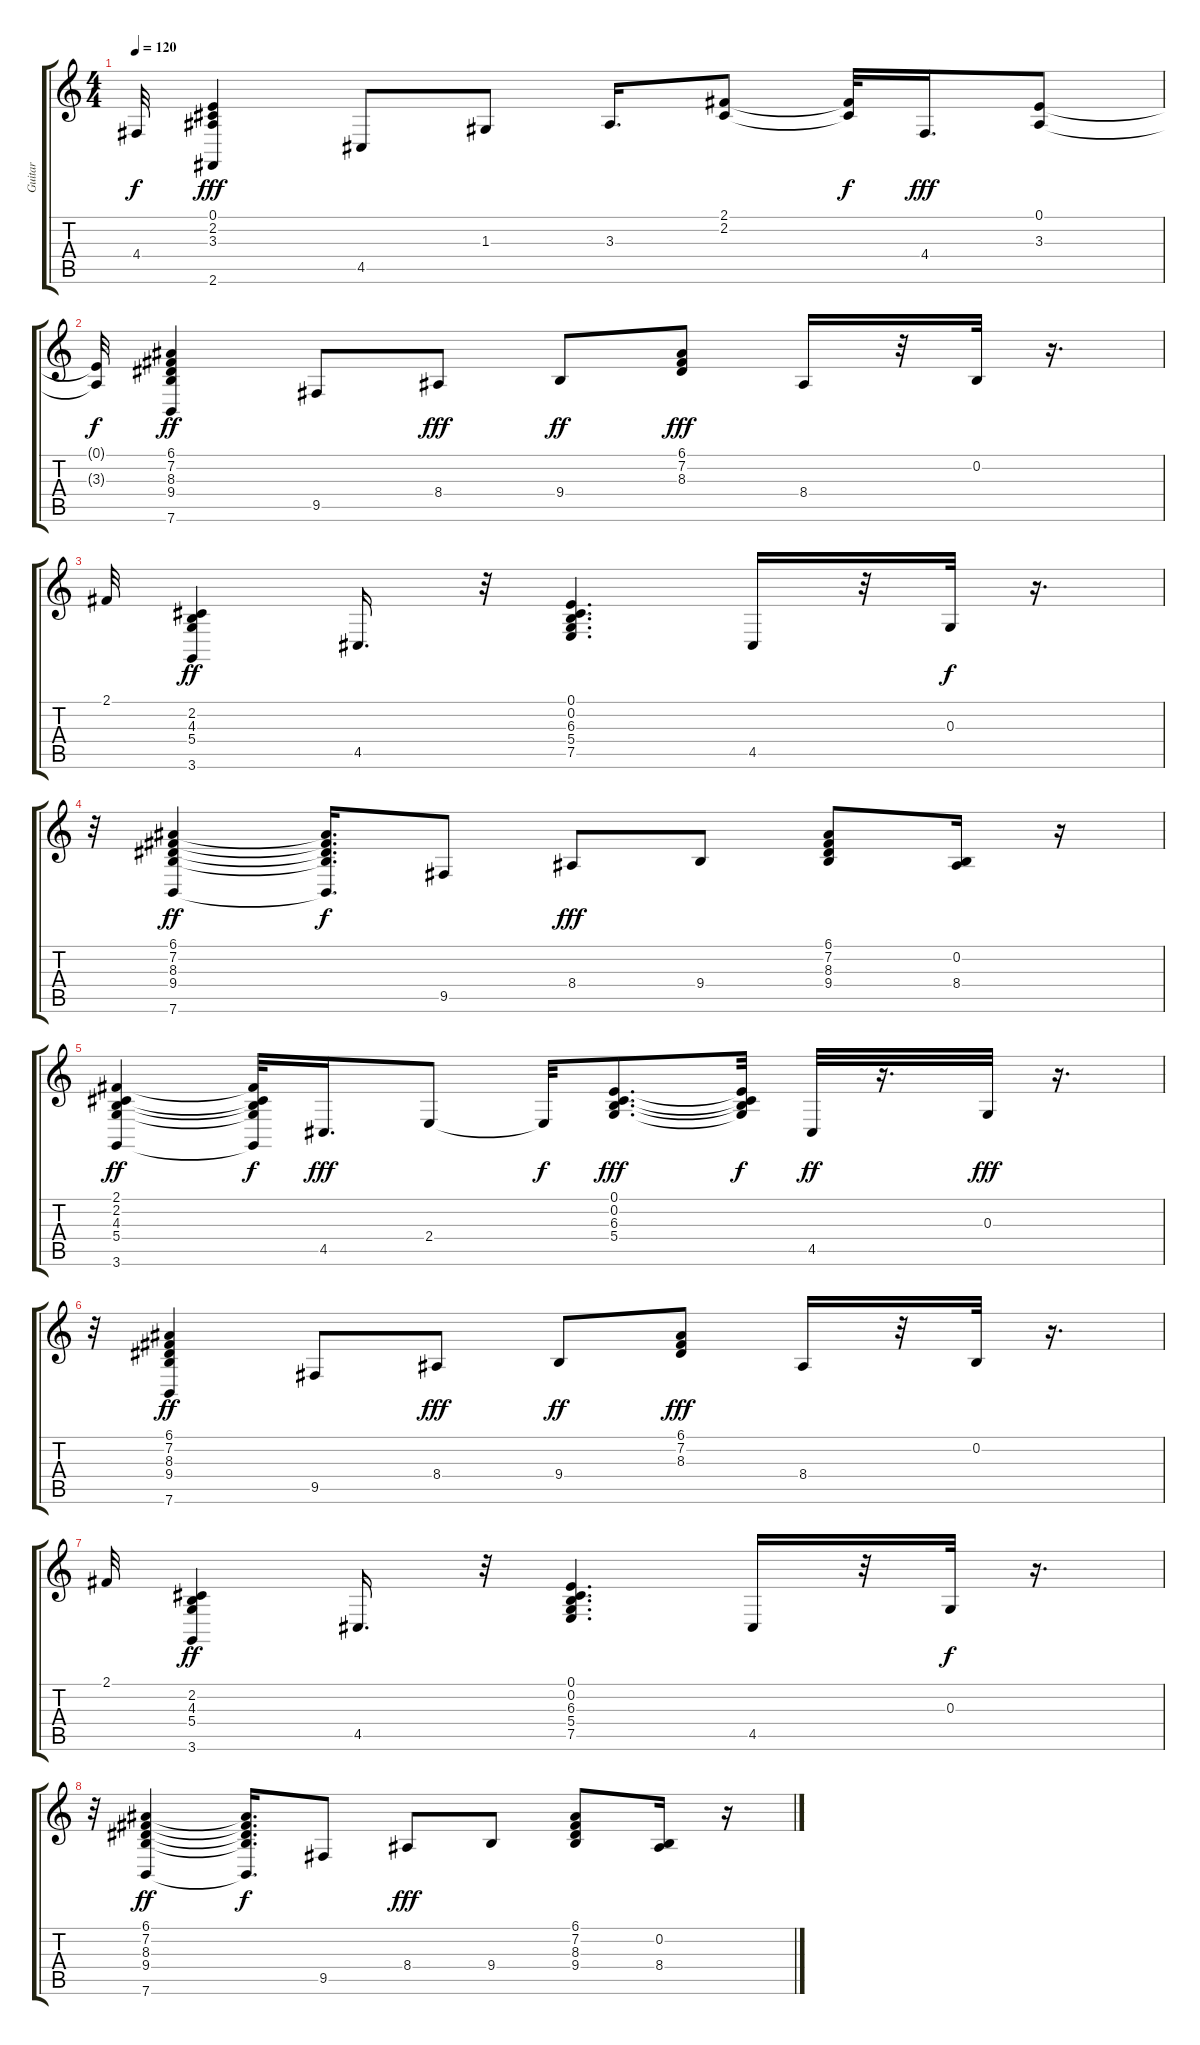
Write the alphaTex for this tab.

\track ("Guitar" "Guitar") {instrument pad8sweep}
\staff {score tabs}
\tuning (E4 B3 G3 D3 A2 E2) {hide}
\ts (4 4)
\tempo 120
\clef g2
\ks c
4.4{t}.32{dy f} (0.1 2.2 3.3 2.6).4{dy fff} 4.5.8 1.3.8 3.3.16{d} (2.1 2.2).8 (2.1{t} 2.2{t}).32{dy f} 4.4.16{d dy fff} (0.1 3.3).8 |
(0.1{t} 3.3{t}).32{dy f} (6.1 7.2 8.3 9.4 7.6).4{dy ff instrument acousticguitarnylon} 9.5.8 8.4.8{dy fff} 9.4.8{dy ff} (6.1 7.2 8.3).8{dy fff} 8.4.16 r.32 0.2.32 r.16{d} |
2.1.32 (2.2 4.3 5.4 3.6).4{dy ff} 4.5.16{d} r.32 (0.1 0.2 6.3 5.4 7.5).4{d} 4.5.16 r.32 0.3.32{dy f} r.16{d} |
r.32 (6.1 7.2 8.3 9.4 7.6).4{dy ff} (6.1{t} 7.2{t} 8.3{t} 9.4{t} 7.6{t}).16{d dy f} 9.5.8 8.4.8{dy fff} 9.4.8 (6.1 7.2 8.3 9.4).8 (0.2 8.4).16 r.16 |
(2.1 2.2 4.3 5.4 3.6).4{dy ff} (2.1{t} 2.2{t} 4.3{t} 5.4{t} 3.6{t}).32{dy f} 4.5.16{d dy fff} 2.4.8 2.4{t}.32{dy f} (0.1 0.2 6.3 5.4).8{d dy fff} (0.1{t} 0.2{t} 6.3{t} 5.4{t}).32{dy f} 4.5.32{dy ff} r.16{d} 0.3.32{dy fff} r.16{d} |
r.32 (6.1 7.2 8.3 9.4 7.6).4{dy ff} 9.5.8 8.4.8{dy fff} 9.4.8{dy ff} (6.1 7.2 8.3).8{dy fff} 8.4.16 r.32 0.2.32 r.16{d} |
2.1.32 (2.2 4.3 5.4 3.6).4{dy ff} 4.5.16{d} r.32 (0.1 0.2 6.3 5.4 7.5).4{d} 4.5.16 r.32 0.3.32{dy f} r.16{d} |
r.32 (6.1 7.2 8.3 9.4 7.6).4{dy ff} (6.1{t} 7.2{t} 8.3{t} 9.4{t} 7.6{t}).16{d dy f} 9.5.8 8.4.8{dy fff} 9.4.8 (6.1 7.2 8.3 9.4).8 (0.2 8.4).16 r.16
